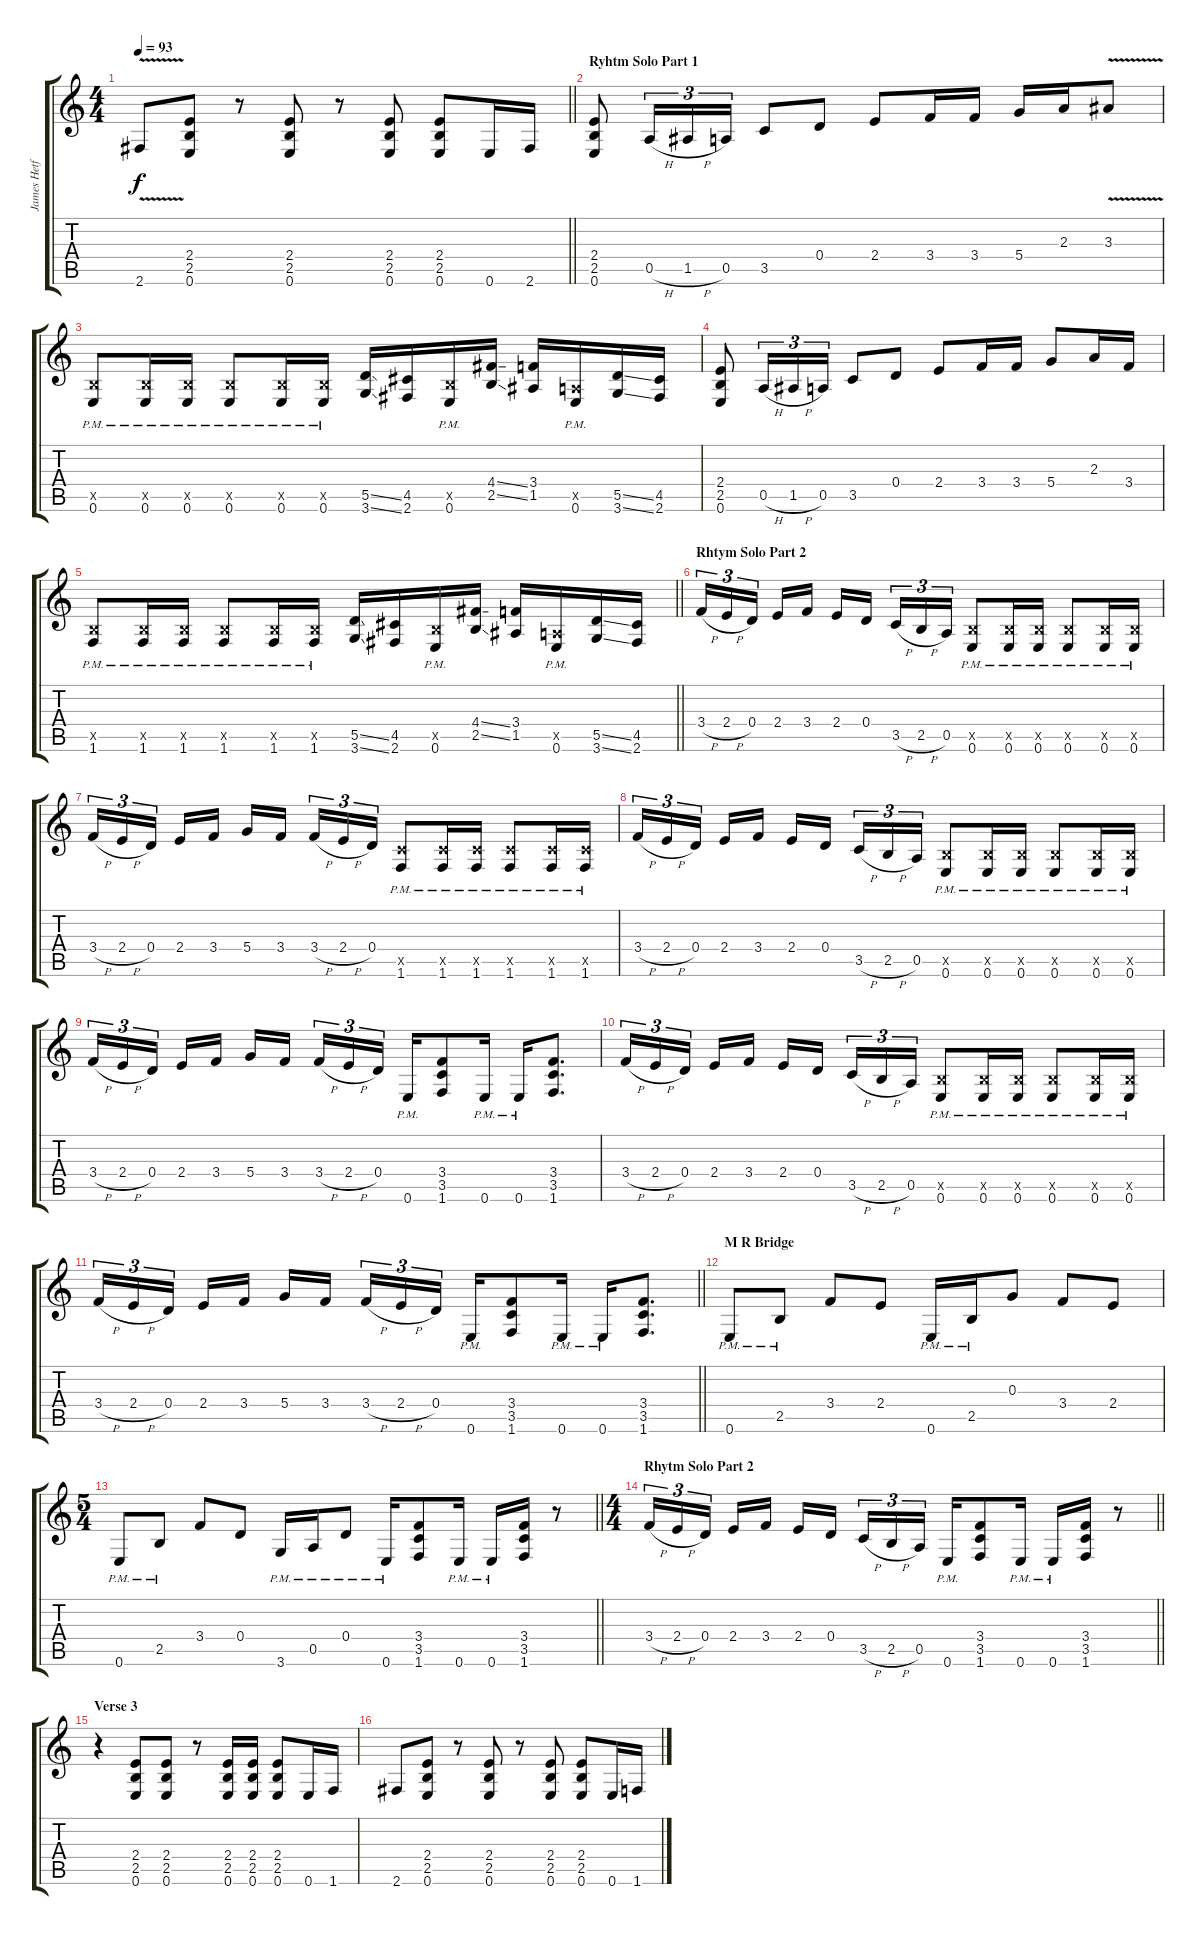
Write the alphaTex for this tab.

\track ("James Hetfield" "James Hetf") {instrument distortionguitar}
\staff {score tabs}
\tuning (E4 B3 G3 D3 A2 E2) {hide}
\ts (4 4)
\tempo 93
\clef g2
\barLineRight lightlight
\ks c
2.6{v}.8{dy f} (2.4 2.5 0.6).8 r.8 (2.4 2.5 0.6).8 r.8 (2.4 2.5 0.6).8 (2.4 2.5 0.6).8 0.6.16 2.6.16 |
\section ("" "Ryhtm Solo Part 1")
(2.4 2.5 0.6).8 0.5{h}.16{tu (3 2)} 1.5{h}.16{tu (3 2)} 0.5.16{tu (3 2)} 3.5.8 0.4.8 2.4.8 3.4.16 3.4.16 5.4.16 2.3.16 3.3{v}.8 |
(2.5{x} 0.6{pm}).8 (2.5{x} 0.6{pm}).16 (2.5{x} 0.6{pm}).16 (2.5{x} 0.6{pm}).8 (2.5{x} 0.6{pm}).16 (2.5{x} 0.6{pm}).16 (5.5{ss} 3.6{ss}).16 (4.5 2.6).16 (2.5{x} 0.6{pm}).16 (4.4{ss} 2.5{ss}).16 (3.4 1.5).16 (0.5{x} 0.6{pm}).16 (5.5{ss} 3.6{ss}).16 (4.5 2.6).16 |
(2.4 2.5 0.6).8 0.5{h}.16{tu (3 2)} 1.5{h}.16{tu (3 2)} 0.5.16{tu (3 2)} 3.5.8 0.4.8 2.4.8 3.4.16 3.4.16 5.4.8 2.3.16 3.4.16 |
\barLineRight lightlight
(2.5{x} 1.6{pm}).8 (2.5{x} 1.6{pm}).16 (2.5{x} 1.6{pm}).16 (2.5{x} 1.6{pm}).8 (2.5{x} 1.6{pm}).16 (2.5{x} 1.6{pm}).16 (5.5{ss} 3.6{ss}).16 (4.5 2.6).16 (2.5{x} 0.6{pm}).16 (4.4{ss} 2.5{ss}).16 (3.4 1.5).16 (0.5{x} 0.6{pm}).16 (5.5{ss} 3.6{ss}).16 (4.5 2.6).16 |
\section ("" "Rhtym Solo Part 2")
3.4{h}.16{tu (3 2)} 2.4{h}.16{tu (3 2)} 0.4.16{tu (3 2) beam splitsecondary} 2.4.16 3.4.16 2.4.16 0.4.16{beam splitsecondary} 3.5{h}.16{tu (3 2)} 2.5{h}.16{tu (3 2)} 0.5.16{tu (3 2)} (2.5{x} 0.6{pm}).8 (2.5{x} 0.6{pm}).16 (2.5{x} 0.6{pm}).16 (2.5{x} 0.6{pm}).8 (2.5{x} 0.6{pm}).16 (2.5{x} 0.6{pm}).16 |
3.4{h}.16{tu (3 2)} 2.4{h}.16{tu (3 2)} 0.4.16{tu (3 2) beam splitsecondary} 2.4.16 3.4.16 5.4.16 3.4.16{beam splitsecondary} 3.4{h}.16{tu (3 2)} 2.4{h}.16{tu (3 2)} 0.4.16{tu (3 2)} (3.5{x} 1.6{pm}).8 (3.5{x} 1.6{pm}).16 (3.5{x} 1.6{pm}).16 (3.5{x} 1.6{pm}).8 (3.5{x} 1.6{pm}).16 (3.5{x} 1.6{pm}).16 |
3.4{h}.16{tu (3 2)} 2.4{h}.16{tu (3 2)} 0.4.16{tu (3 2) beam splitsecondary} 2.4.16 3.4.16 2.4.16 0.4.16{beam splitsecondary} 3.5{h}.16{tu (3 2)} 2.5{h}.16{tu (3 2)} 0.5.16{tu (3 2)} (2.5{x} 0.6{pm}).8 (2.5{x} 0.6{pm}).16 (2.5{x} 0.6{pm}).16 (2.5{x} 0.6{pm}).8 (2.5{x} 0.6{pm}).16 (2.5{x} 0.6{pm}).16 |
3.4{h}.16{tu (3 2)} 2.4{h}.16{tu (3 2)} 0.4.16{tu (3 2) beam splitsecondary} 2.4.16 3.4.16 5.4.16 3.4.16{beam splitsecondary} 3.4{h}.16{tu (3 2)} 2.4{h}.16{tu (3 2)} 0.4.16{tu (3 2)} 0.6{pm}.16 (3.4 3.5 1.6).8 0.6{pm}.16 0.6{pm}.16 (3.4 3.5 1.6).8{d} |
3.4{h}.16{tu (3 2)} 2.4{h}.16{tu (3 2)} 0.4.16{tu (3 2) beam splitsecondary} 2.4.16 3.4.16 2.4.16 0.4.16{beam splitsecondary} 3.5{h}.16{tu (3 2)} 2.5{h}.16{tu (3 2)} 0.5.16{tu (3 2)} (2.5{x} 0.6{pm}).8 (2.5{x} 0.6{pm}).16 (2.5{x} 0.6{pm}).16 (2.5{x} 0.6{pm}).8 (2.5{x} 0.6{pm}).16 (2.5{x} 0.6{pm}).16 |
\barLineRight lightlight
3.4{h}.16{tu (3 2)} 2.4{h}.16{tu (3 2)} 0.4.16{tu (3 2) beam splitsecondary} 2.4.16 3.4.16 5.4.16 3.4.16{beam splitsecondary} 3.4{h}.16{tu (3 2)} 2.4{h}.16{tu (3 2)} 0.4.16{tu (3 2)} 0.6{pm}.16 (3.4 3.5 1.6).8 0.6{pm}.16 0.6{pm}.16 (3.4 3.5 1.6).8{d} |
\section ("" "M R Bridge")
0.6{pm}.8 2.5{pm}.8 3.4.8 2.4.8 0.6{pm}.16 2.5{pm}.16 0.3.8 3.4.8 2.4.8 |
\ts (5 4)
\barLineRight lightlight
0.6{pm}.8 2.5{pm}.8 3.4.8 0.4.8 3.6{pm}.16 0.5{pm}.16 0.4{pm}.8 0.6{pm}.16 (3.4 3.5 1.6).8 0.6{pm}.16 0.6{pm}.16 (3.4 3.5 1.6).16 r.8 |
\ts (4 4)
\section ("" "Rhytm Solo Part 2")
\barLineRight lightlight
3.4{h}.16{tu (3 2)} 2.4{h}.16{tu (3 2)} 0.4.16{tu (3 2) beam splitsecondary} 2.4.16 3.4.16 2.4.16 0.4.16{beam splitsecondary} 3.5{h}.16{tu (3 2)} 2.5{h}.16{tu (3 2)} 0.5.16{tu (3 2)} 0.6{pm}.16 (3.4 3.5 1.6).8 0.6{pm}.16 0.6{pm}.16 (3.4 3.5 1.6).16 r.8 |
\section ("" "Verse 3")
r.4 (2.4 2.5 0.6).8 (2.4 2.5 0.6).8 r.8 (2.4 2.5 0.6).16 (2.4 2.5 0.6).16 (2.4 2.5 0.6).8 0.6.16 1.6.16 |
2.6.8 (2.4 2.5 0.6).8 r.8 (2.4 2.5 0.6).8 r.8 (2.4 2.5 0.6).8 (2.4 2.5 0.6).8 0.6.16 1.6.16
